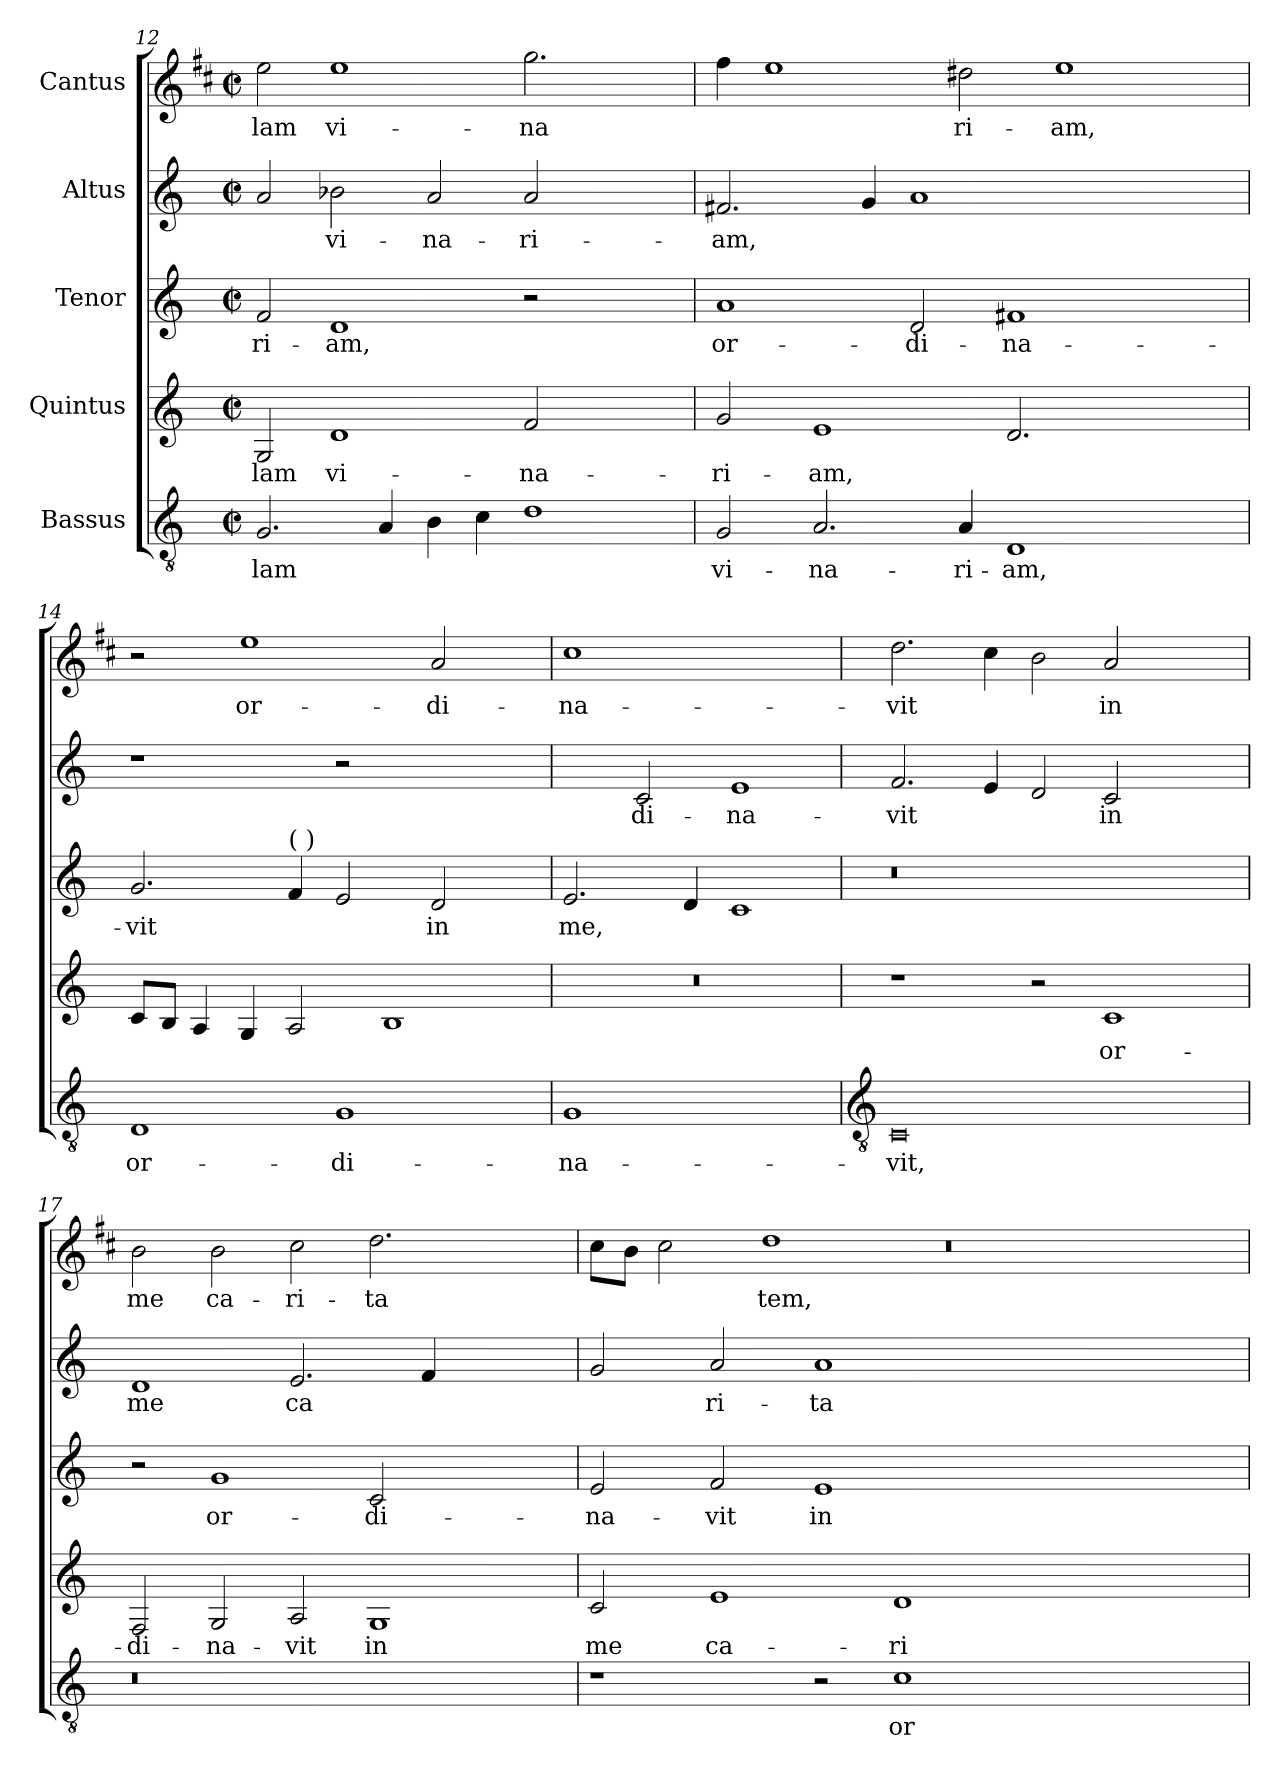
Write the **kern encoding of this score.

**kern	**text	**kern	**text	**kern	**text	**kern	**text	**kern	**text
*part5	*part5	*part4	*part4	*part3	*part3	*part2	*part2	*part1	*part1
*staff5	*staff5	*staff4	*staff4	*staff3	*staff3	*staff2	*staff2	*staff1	*staff1
*I"Bassus	*	*I"Quintus	*	*I"Tenor	*	*I"Altus	*	*I"Cantus	*
*clefGv2	*	*clefG2	*	*clefG2	*	*clefG2	*	*clefG2	*
*	*	*	*	*	*	*	*	*ITrd1c2	*
*k[]	*	*k[]	*	*k[]	*	*k[]	*	*k[]	*
*C:	*	*C:	*	*C:	*	*C:	*	*C:	*
*M4/2	*	*M4/2	*	*M4/2	*	*M4/2	*	*M4/2	*
*met(c|)	*	*met(c|)	*	*met(c|)	*	*met(c|)	*	*met(c|)	*
=12A	=12A	=12A	=12A	=12A	=12A	=12A	=12A	=12A	=12A
!	!LO:LY:b	!	!LO:LY:b	!	!LO:LY:b	!	!	!	!LO:LY:b
2.G	lam	2G	-lam	2f	-ri-	2a	.	2dd	lam
!	!	!	!LO:LY:b	!	!LO:LY:b	!	!LO:LY:b	!	!LO:LY:b
.	.	1d	vi-	1d	-am,	2b-	vi-	1dd	vi-
4A	.	.	.	.	.	.	.	.	.
!	!	!	!	!	!	!	!LO:LY:b	!	!
4B	.	.	.	.	.	2a	-na-	.	.
4c	.	.	.	.	.	.	.	.	.
!	!	!	!LO:LY:b	!	!	!	!LO:LY:b	!	!LO:LY:b
1d	.	2f	-na-	2r	.	2a	-ri-	2.ff	-na
.	.	2ryy	.	2ryy	.	2ryy	.	.	.
.	.	.	.	.	.	.	.	4ryy	.
=13A	=13A	=13A	=13A	=13A	=13A	=13A	=13A	=13A	=13A
!	!LO:LY:b	!	!LO:LY:b	!	!LO:LY:b	!	!LO:LY:b	!	!
2G	vi-	2g	-ri-	1a	or-	2.f#X	-am,	4ee	.
.	.	.	.	.	.	.	.	1dd	.
!	!LO:LY:b	!	!LO:LY:b	!	!	!	!	!	!
2.A	-na-	1e	-am,	.	.	.	.	.	.
.	.	.	.	.	.	4g	.	.	.
!	!	!	!	!	!LO:LY:b	!	!	!	!
.	.	.	.	2d	-di-	1a	.	.	.
!	!LO:LY:b	!	!	!	!	!	!	!	!LO:LY:b
4A	-ri-	.	.	.	.	.	.	2cc#	ri-
!	!LO:LY:b	!	!	!	!LO:LY:b	!	!	!	!
1D	-am,	2.d	.	1f#X	-na-	.	.	.	.
!	!	!	!	!	!	!	!	!	!LO:LY:b
.	.	.	.	.	.	.	.	1dd	-am,
.	.	.	.	.	.	2.ryy	.	.	.
.	.	2ryy	.	.	.	.	.	.	.
4ryy	.	.	.	4ryy	.	.	.	.	.
=14A	=14A	=14A	=14A	=14A	=14A	=14A	=14A	=14A	=14A
!	!LO:LY:b	!	!	!	!LO:LY:b	!	!	!	!
1D	or-	8cL	.	2.g	-vit	1r	.	2r	.
.	.	8BJ	.	.	.	.	.	.	.
.	.	4A	.	.	.	.	.	.	.
!	!	!	!	!	!	!	!	!	!LO:LY:b
.	.	4G	.	.	.	.	.	1dd	or-
!	!	!	!	!LO:TX:a:t=(  )	!	!	!	!	!
.	.	2A	.	4f	.	.	.	.	.
!	!LO:LY:b	!	!	!	!	!	!	!	!
1G	-di-	.	.	2e	.	2r	.	.	.
.	.	1B	.	.	.	.	.	.	.
!	!	!	!	!	!LO:LY:b	!	!LO:LY:b	!	!LO:LY:b
.	.	.	.	2d	in	[2gyy	or-	2g	-di-
4ryy	.	.	.	4ryy	.	4ryy	.	4ryy	.
!!LO:LB:g=z
=15A	=15A	=15A	=15A	=15A	=15A	=15A	=15A	=15A	=15A
!	!LO:LY:b	!	!	!	!LO:LY:b	!	!	!	!LO:LY:b
1G	-na-	0r	.	2.e	me,	2gyy]	.	1b	-na-
!	!	!	!	!	!	!	!LO:LY:b	!	!
.	.	.	.	.	.	2c	-di-	.	.
.	.	.	.	4d	.	.	.	.	.
!	!	!	!	!	!	!	!LO:LY:b	!	!
1ryy	.	.	.	1c	.	1e	-na-	1ryy	.
!!LO:LB:g=z
=16	=16	=16	=16	=16	=16	=16	=16	=16	=16
*clefGv2	*	*	*	*	*	*	*	*	*
!	!LO:LY:b	!	!	!	!	!	!LO:LY:b	!	!LO:LY:b
0C	-vit,	1r	.	0r	.	2.f	-vit	2.cc	-vit
.	.	.	.	.	.	4e	.	4b	.
.	.	2r	.	.	.	2d	.	2a	.
!	!	!	!LO:LY:b	!	!	!	!LO:LY:b	!	!LO:LY:b
.	.	1c	or-	.	.	2c	in	2g	in
2ryy	.	.	.	2ryy	.	2ryy	.	2ryy	.
=17	=17	=17	=17	=17	=17	=17	=17	=17	=17
!	!	!	!LO:LY:b	!	!	!	!LO:LY:b	!	!LO:LY:b
0r	.	2F	-di-	2r	.	1d	me	2a	me
!	!	!	!LO:LY:b	!	!LO:LY:b	!	!	!	!LO:LY:b
.	.	2G	-na-	1g	or-	.	.	2a	ca-
!	!	!	!LO:LY:b	!	!	!	!LO:LY:b	!	!LO:LY:b
.	.	2A	-vit	.	.	2.e	ca	2b	-ri-
!	!	!	!LO:LY:b	!	!LO:LY:b	!	!	!	!LO:LY:b
.	.	1G	in	2c	-di-	.	.	2.cc	-ta
.	.	.	.	.	.	4f	.	.	.
2ryy	.	.	.	2ryy	.	2ryy	.	.	.
.	.	.	.	.	.	.	.	4ryy	.
=18	=18	=18	=18	=18	=18	=18	=18	=18	=18
!	!	!	!LO:LY:b	!	!LO:LY:b	!	!	!	!
1r	.	2c	me	2e	-na-	2g	.	8bL	.
.	.	.	.	.	.	.	.	8aJ	.
.	.	.	.	.	.	.	.	2b	.
!	!	!	!LO:LY:b	!	!LO:LY:b	!	!LO:LY:b	!	!
.	.	1e	ca-	2f	-vit	2a	ri-	.	.
!	!	!	!	!	!	!	!	!	!LO:LY:b
.	.	.	.	.	.	.	.	1cc	tem,
!	!	!	!	!	!LO:LY:b	!	!LO:LY:b	!	!
2r	.	.	.	1e	in	1a	-ta-	.	.
!	!LO:LY:b	!	!LO:LY:b	!	!	!	!	!	!
1c	or-	1d	-ri-	.	.	.	.	.	.
.	.	.	.	.	.	.	.	0r	.
.	.	.	.	1..ryy	.	1..ryy	.	.	.
1ryy	.	1ryy	.	.	.	.	.	.	.
4ryy	.	4ryy	.	.	.	.	.	.	.
=	=	=	=	=	=	=	=	=	=
*-	*-	*-	*-	*-	*-	*-	*-	*-	*-
